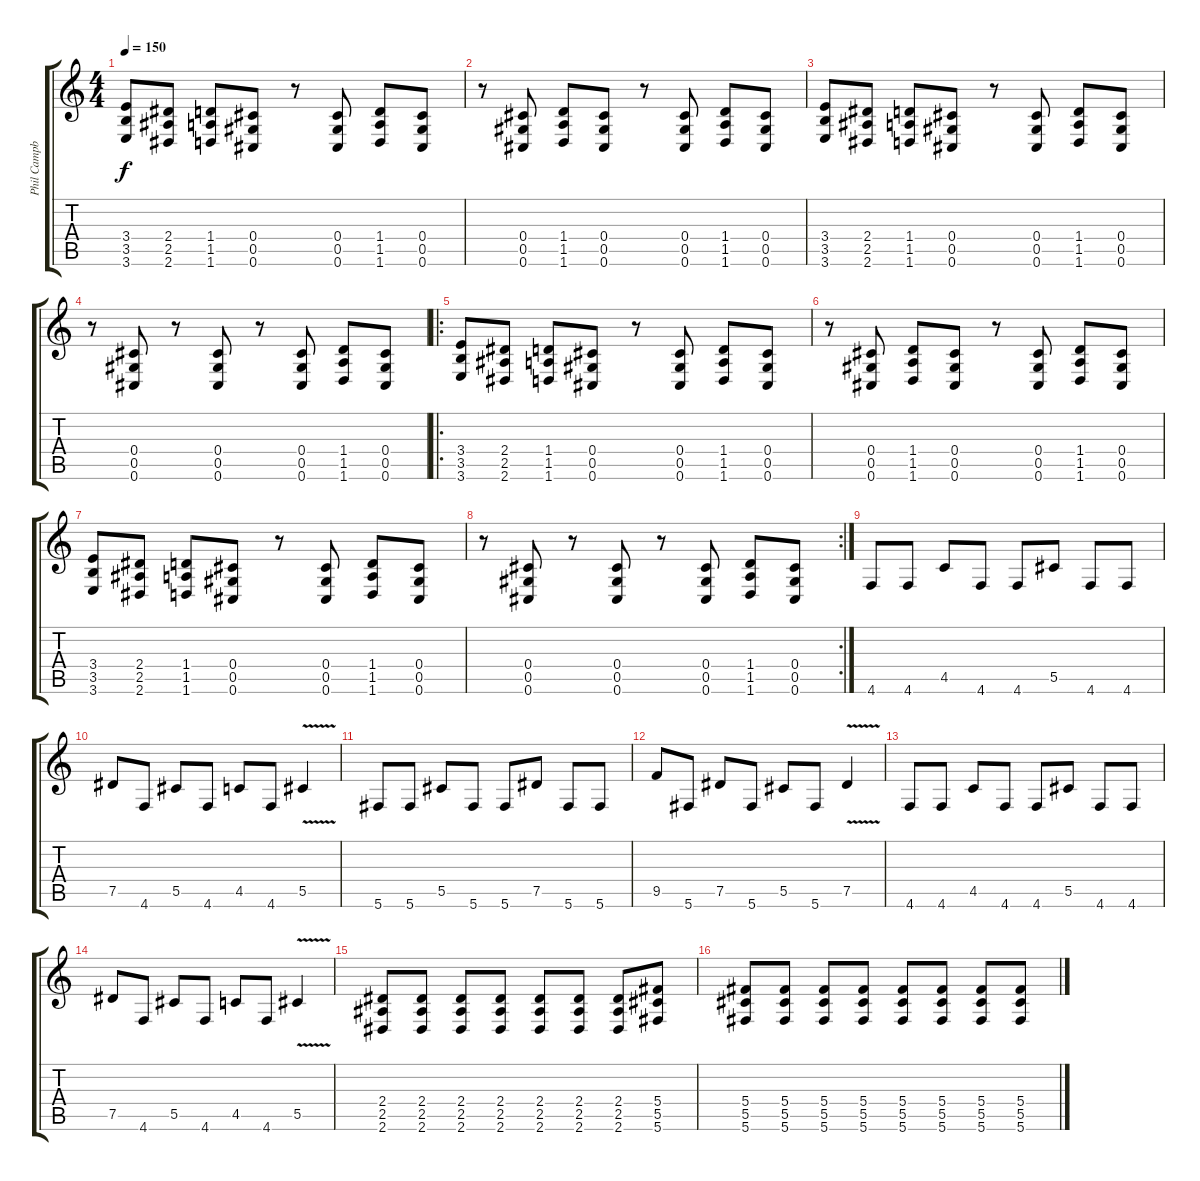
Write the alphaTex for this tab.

\track ("Phil Campbell" "Phil Campb") {instrument distortionguitar}
\staff {score tabs}
\tuning (Eb4 Bb3 Gb3 Db3 Ab2 Db2) {hide}
\ts (4 4)
\tempo 150
\clef g2
\ks c
(3.4 3.5 3.6).8{dy f} (2.4 2.5 2.6).8 (1.4 1.5 1.6).8 (0.4 0.5 0.6).8 r.8 (0.4 0.5 0.6).8 (1.4 1.5 1.6).8 (0.4 0.5 0.6).8 |
r.8 (0.4 0.5 0.6).8 (1.4 1.5 1.6).8 (0.4 0.5 0.6).8 r.8 (0.4 0.5 0.6).8 (1.4 1.5 1.6).8 (0.4 0.5 0.6).8 |
(3.4 3.5 3.6).8 (2.4 2.5 2.6).8 (1.4 1.5 1.6).8 (0.4 0.5 0.6).8 r.8 (0.4 0.5 0.6).8 (1.4 1.5 1.6).8 (0.4 0.5 0.6).8 |
r.8 (0.4 0.5 0.6).8 r.8 (0.4 0.5 0.6).8 r.8 (0.4 0.5 0.6).8 (1.4 1.5 1.6).8 (0.4 0.5 0.6).8 |
\ro
(3.4 3.5 3.6).8 (2.4 2.5 2.6).8 (1.4 1.5 1.6).8 (0.4 0.5 0.6).8 r.8 (0.4 0.5 0.6).8 (1.4 1.5 1.6).8 (0.4 0.5 0.6).8 |
r.8 (0.4 0.5 0.6).8 (1.4 1.5 1.6).8 (0.4 0.5 0.6).8 r.8 (0.4 0.5 0.6).8 (1.4 1.5 1.6).8 (0.4 0.5 0.6).8 |
(3.4 3.5 3.6).8 (2.4 2.5 2.6).8 (1.4 1.5 1.6).8 (0.4 0.5 0.6).8 r.8 (0.4 0.5 0.6).8 (1.4 1.5 1.6).8 (0.4 0.5 0.6).8 |
\rc 2
r.8 (0.4 0.5 0.6).8 r.8 (0.4 0.5 0.6).8 r.8 (0.4 0.5 0.6).8 (1.4 1.5 1.6).8 (0.4 0.5 0.6).8 |
4.6.8 4.6.8 4.5.8 4.6.8 4.6.8 5.5.8 4.6.8 4.6.8 |
7.5.8 4.6.8 5.5.8 4.6.8 4.5.8 4.6.8 5.5{v}.4 |
5.6.8 5.6.8 5.5.8 5.6.8 5.6.8 7.5.8 5.6.8 5.6.8 |
9.5.8 5.6.8 7.5.8 5.6.8 5.5.8 5.6.8 7.5{v}.4 |
4.6.8 4.6.8 4.5.8 4.6.8 4.6.8 5.5.8 4.6.8 4.6.8 |
7.5.8 4.6.8 5.5.8 4.6.8 4.5.8 4.6.8 5.5{v}.4 |
(2.4 2.5 2.6).8 (2.4 2.5 2.6).8 (2.4 2.5 2.6).8 (2.4 2.5 2.6).8 (2.4 2.5 2.6).8 (2.4 2.5 2.6).8 (2.4 2.5 2.6).8 (5.4 5.5 5.6).8 |
(5.4 5.5 5.6).8 (5.4 5.5 5.6).8 (5.4 5.5 5.6).8 (5.4 5.5 5.6).8 (5.4 5.5 5.6).8 (5.4 5.5 5.6).8 (5.4 5.5 5.6).8 (5.4 5.5 5.6).8
